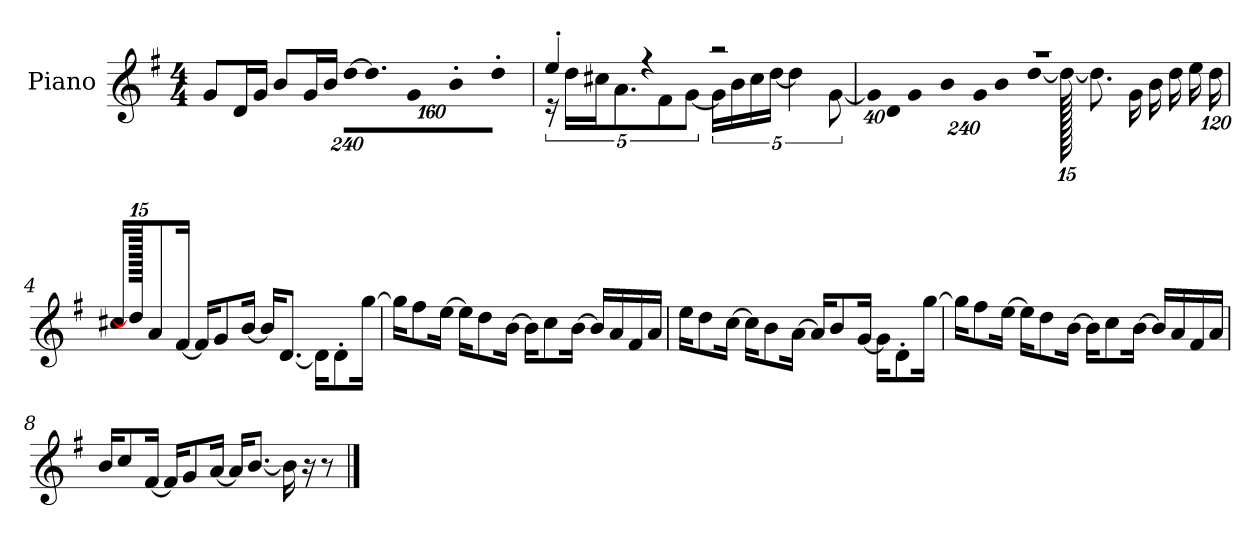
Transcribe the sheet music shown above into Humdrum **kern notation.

**kern
*part1
*staff1
*I"Piano
*I'P-no
*clefG2
*k[f#]
*M4/4
*MM90
=1
8g/L
16d/L
16g/JJ
8b/L
16g/L
16b/JJ
*Xbrackettup
!LO:N:vis=16
[1920%137dd\KL
!LO:N:vis=8.
640%137dd\]
!LO:N:vis=16
1920%137g\L
!LO:N:vis=16
1920%137b'\
!LO:N:vis=16
1920%137dd'\JJ
=2
*^
*	*brackettup
4ee'/	20r
.	20dd\LL
.	20cc#X\J
.	10.a\
4r	.
.	10f#\
.	[10g\J
2r	20g\LL]
.	20b\
.	20cc#\
.	[20dd\JJ
.	5dd\]
.	[10g\
=3	=3
*	*Xbrackettup
!	!LO:N:vis=32
1r	640%23g\KLL]
!	!LO:N:vis=16
.	1920%137d\
!	!LO:N:vis=32
.	640%23g\JK
!	!LO:N:vis=8
.	960%137b\
!	!LO:N:vis=16
.	1920%137g\L
!	!LO:N:vis=32
.	640%23b\K
.	[384%41dd\J
.	1920dd\_
.	8.dd\L]
.	16g\Jk
.	16b\LL
.	16dd\
.	16ee\
.	[1920%119dd\JJ
*v	*v
!!LO:LB:g=z
=4
16cc#X/KL
1920dd\]
8a/
[16f#/Jk
16f#/KL]
8g/
[16b/Jk
16b/KL]
[8.d/J
16d\KL]
8d'\
[16gg\Jk
=5
16gg\KL]
8ff#\
[16ee\Jk
16ee\KL]
8dd\
[16b\Jk
16b\KL]
8cc\
[16b\Jk
16b/LL]
16a/
16f#/
16a/JJ
=6
16ee\KL
8dd\
[16cc\Jk
16cc\KL]
8b\
[16a\Jk
16a/KL]
8b/
[16g/Jk
16g\KL]
8d'\
[16gg\Jk
!!LO:LB:g=z
=7
16gg\KL]
8ff#\
[16ee\Jk
16ee\KL]
8dd\
[16b\Jk
16b\KL]
8cc\
[16b\Jk
16b/LL]
16a/
16f#/
16a/JJ
=8
16b/KL
8cc/
[16f#/Jk
16f#/KL]
8g/
[16a/Jk
16a/KL]
[8.b/J
16b\]
16r
8r
==
*-
